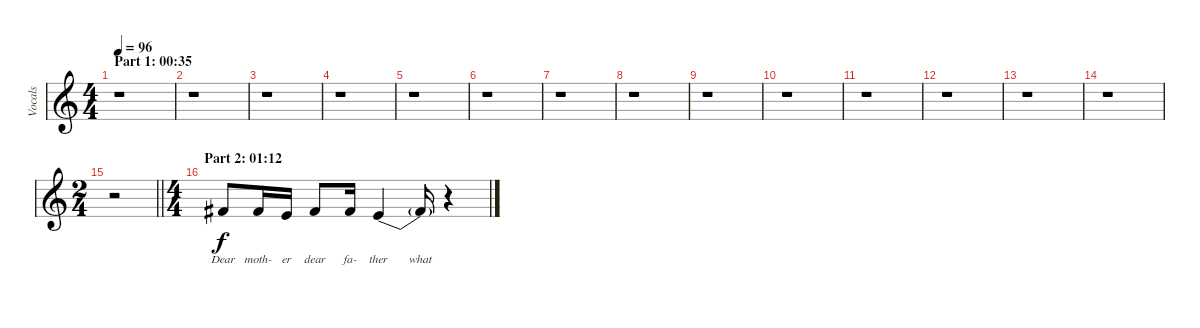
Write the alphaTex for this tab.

\track ("Vocals" "Vocals") {instrument lead2sawtooth}
\staff {score}
\tuning (E4 B3 G3 D3 A2 E2) {hide}
\ts (4 4)
\section ("" "Part 1: 00:35")
\tempo 96
\clef g2
\ks c
r.1{dy f} |
r.1 |
r.1 |
r.1 |
r.1 |
r.1 |
r.1 |
r.1 |
r.1 |
r.1 |
r.1 |
r.1 |
r.1 |
r.1 |
\ts (2 4)
\barLineRight lightlight
r.2 |
\ts (4 4)
\section ("" "Part 2: 01:12")
7.2.8{lyrics (0 "Dear") lyrics (1 "") lyrics (2 "") lyrics (3 "") lyrics (4 "")} 7.2.16{lyrics (0 "moth-") lyrics (1 "") lyrics (2 "") lyrics (3 "") lyrics (4 "")} 5.2.16{lyrics (0 "er") lyrics (1 "") lyrics (2 "") lyrics (3 "") lyrics (4 "")} 7.2.8{lyrics (0 "dear") lyrics (1 "") lyrics (2 "") lyrics (3 "") lyrics (4 "")} 7.2.16{lyrics (0 "fa-") lyrics (1 "") lyrics (2 "") lyrics (3 "") lyrics (4 "")} 5.2{be (custom 0 0 5 4 10 4 15 0 20 4 60 4)}.4{lyrics (0 "ther") lyrics (1 "") lyrics (2 "") lyrics (3 "") lyrics (4 "")} 5.2{t}.16{lyrics (0 "what") lyrics (1 "") lyrics (2 "") lyrics (3 "") lyrics (4 "")} r.4
